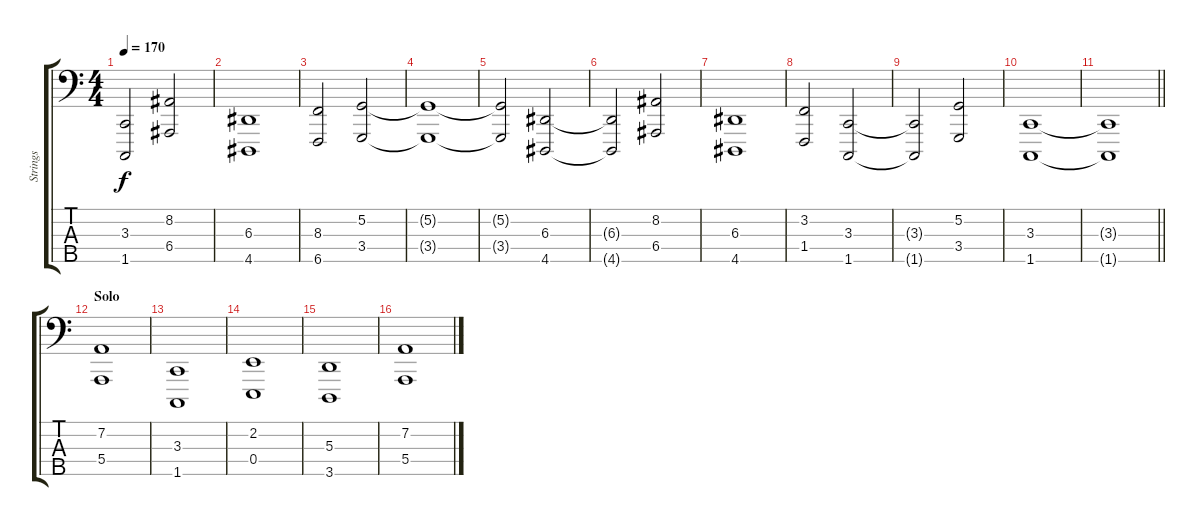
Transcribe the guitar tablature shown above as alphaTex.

\track ("Strings" "Strings") {instrument stringensemble1}
\staff {score tabs}
\tuning (G2 D2 A1 E1 B0) {hide}
\ts (4 4)
\tempo 170
\clef f4
\ks c
(3.3{t} 1.5{t}).2{dy f} (8.2 6.4).2 |
(6.3 4.5).1 |
(8.3 6.5).2 (5.2 3.4).2 |
(5.2{t} 3.4{t}).1 |
(5.2{t} 3.4{t}).2 (6.3 4.5).2 |
(6.3{t} 4.5{t}).2 (8.2 6.4).2 |
(6.3 4.5).1 |
(3.2 1.4).2 (3.3 1.5).2 |
(3.3{t} 1.5{t}).2 (5.2 3.4).2 |
(3.3 1.5).1 |
\barLineRight lightlight
(3.3{t} 1.5{t}).1 |
\section ("" "Solo")
(7.2 5.4).1 |
(3.3 1.5).1 |
(2.2 0.4).1 |
(5.3 3.5).1 |
(7.2 5.4).1
